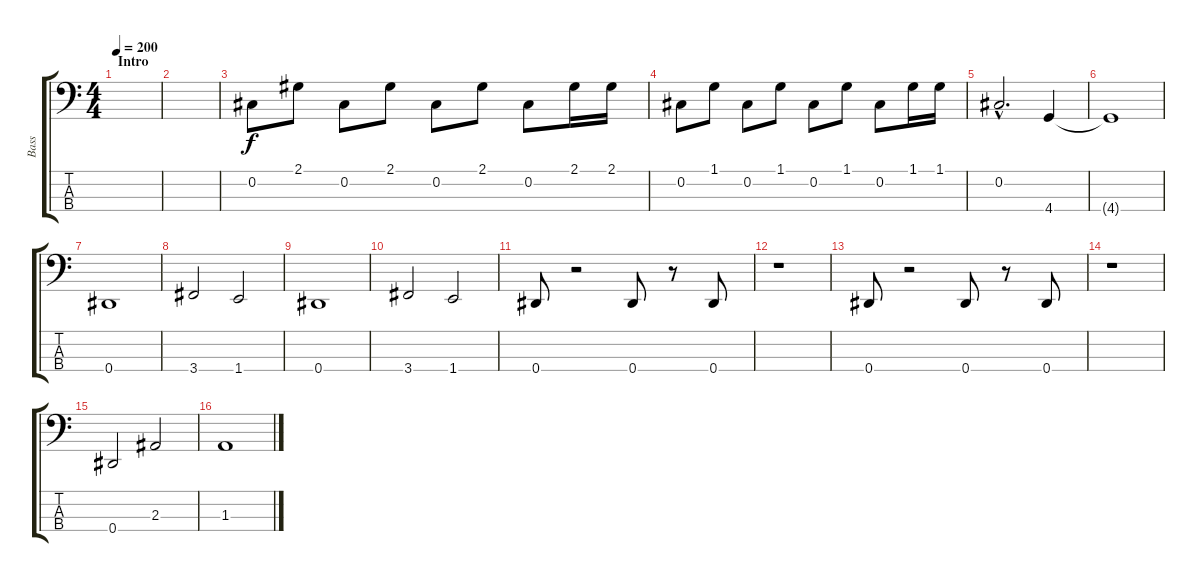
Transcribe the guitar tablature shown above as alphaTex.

\track ("Bass" "Bass") {instrument slapbass2}
\staff {score tabs}
\tuning (Gb2 Db2 Ab1 Eb1) {hide}
\ts (4 4)
\section ("" "Intro")
\tempo 200
\clef f4
\ks c
|
|
0.2.8 2.1.8 0.2.8 2.1.8 0.2.8 2.1.8 0.2.8 2.1.16 2.1.16 |
0.2.8 1.1.8 0.2.8 1.1.8 0.2.8 1.1.8 0.2.8 1.1.16 1.1.16 |
0.2{hac}.2{d} 4.4.4 |
4.4{t}.1 |
0.4.1 |
3.4.2 1.4.2 |
0.4.1 |
3.4.2 1.4.2 |
0.4.8 r.2 0.4.8 r.8 0.4.8 |
r.1 |
0.4.8 r.2 0.4.8 r.8 0.4.8 |
r.1 |
0.4.2 2.3.2 |
1.3.1
